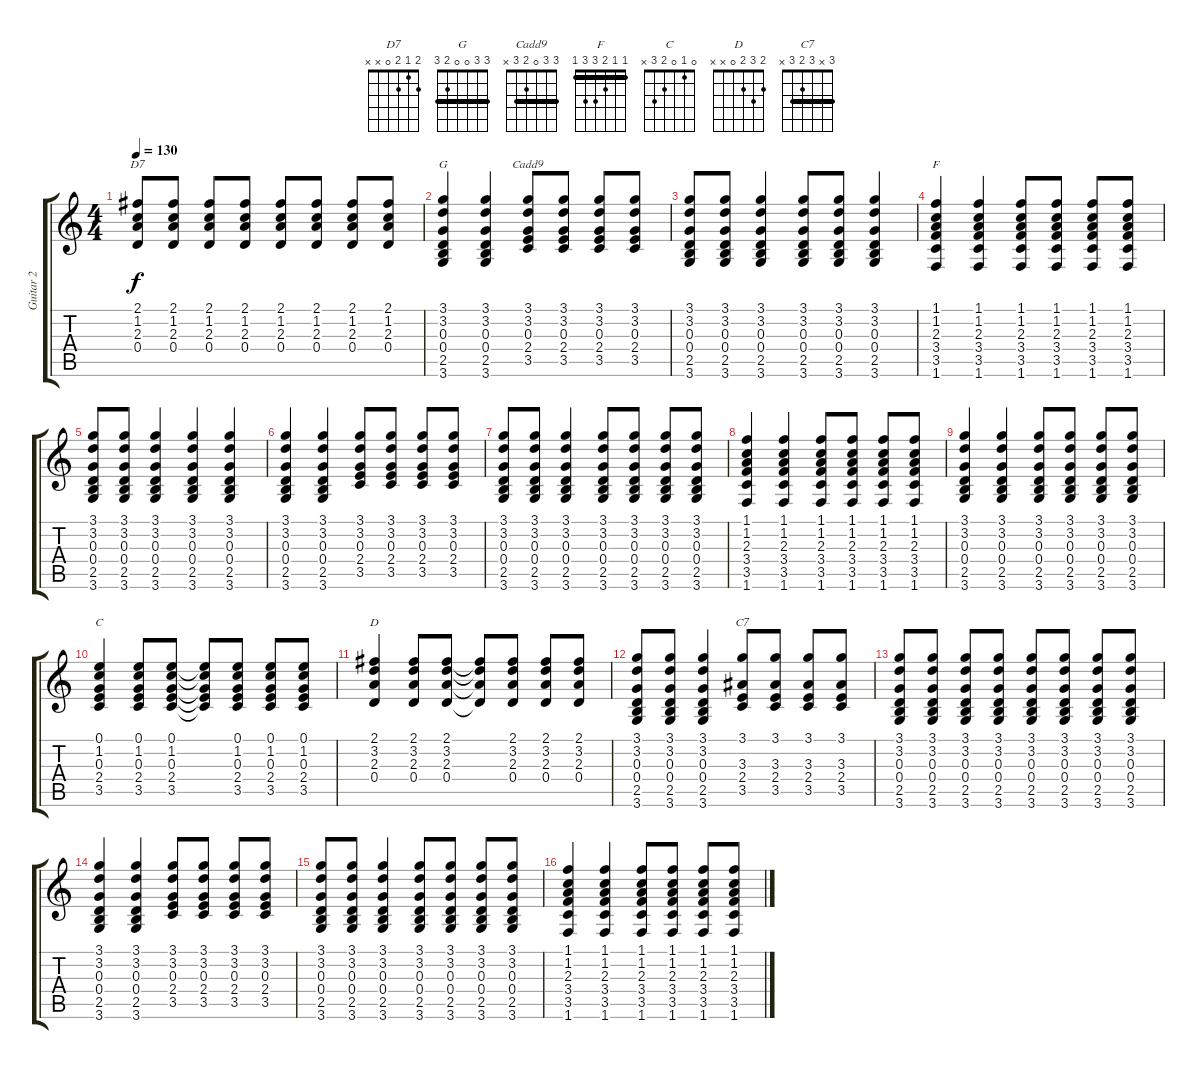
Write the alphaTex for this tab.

\track ("Guitar 2" "Guitar 2") {mute instrument acousticguitarsteel}
\staff {score tabs}
\tuning (E4 B3 G3 D3 A2 E2) {hide}
\chord ("D7" 2 1 2 0 x x)
\chord ("G" 3 3 0 0 2 3) {barre 3}
\chord ("Cadd9" 3 3 0 2 3 x) {barre 3}
\chord ("F" 1 1 2 3 3 1) {barre 1}
\chord ("C" 0 1 0 2 3 x)
\chord ("D" 2 3 2 0 x x)
\chord ("C7" 3 x 3 2 3 x) {barre 3}
\ts (4 4)
\tempo 130
\clef g2
\ks c
(2.1 1.2 2.3 0.4).8{ch "D7" dy f} (2.1 1.2 2.3 0.4).8 (2.1 1.2 2.3 0.4).8 (2.1 1.2 2.3 0.4).8 (2.1 1.2 2.3 0.4).8 (2.1 1.2 2.3 0.4).8 (2.1 1.2 2.3 0.4).8 (2.1 1.2 2.3 0.4).8 |
(3.1 3.2 0.3 0.4 2.5 3.6).4{ch "G"} (3.1 3.2 0.3 0.4 2.5 3.6).4 (3.1 3.2 0.3 2.4 3.5).8{ch "Cadd9"} (3.1 3.2 0.3 2.4 3.5).8 (3.1 3.2 0.3 2.4 3.5).8 (3.1 3.2 0.3 2.4 3.5).8 |
(3.1 3.2 0.3 0.4 2.5 3.6).8 (3.1 3.2 0.3 0.4 2.5 3.6).8 (3.1 3.2 0.3 0.4 2.5 3.6).4 (3.1 3.2 0.3 0.4 2.5 3.6).8 (3.1 3.2 0.3 0.4 2.5 3.6).8 (3.1 3.2 0.3 0.4 2.5 3.6).4 |
(1.1 1.2 2.3 3.4 3.5 1.6).4{ch "F"} (1.1 1.2 2.3 3.4 3.5 1.6).4 (1.1 1.2 2.3 3.4 3.5 1.6).8 (1.1 1.2 2.3 3.4 3.5 1.6).8 (1.1 1.2 2.3 3.4 3.5 1.6).8 (1.1 1.2 2.3 3.4 3.5 1.6).8 |
(3.1 3.2 0.3 0.4 2.5 3.6).8 (3.1 3.2 0.3 0.4 2.5 3.6).8 (3.1 3.2 0.3 0.4 2.5 3.6).4 (3.1 3.2 0.3 0.4 2.5 3.6).4 (3.1 3.2 0.3 0.4 2.5 3.6).4 |
(3.1 3.2 0.3 0.4 2.5 3.6).4 (3.1 3.2 0.3 0.4 2.5 3.6).4 (3.1 3.2 0.3 2.4 3.5).8 (3.1 3.2 0.3 2.4 3.5).8 (3.1 3.2 0.3 2.4 3.5).8 (3.1 3.2 0.3 2.4 3.5).8 |
(3.1 3.2 0.3 0.4 2.5 3.6).8 (3.1 3.2 0.3 0.4 2.5 3.6).8 (3.1 3.2 0.3 0.4 2.5 3.6).4 (3.1 3.2 0.3 0.4 2.5 3.6).8 (3.1 3.2 0.3 0.4 2.5 3.6).8 (3.1 3.2 0.3 0.4 2.5 3.6).8 (3.1 3.2 0.3 0.4 2.5 3.6).8 |
(1.1 1.2 2.3 3.4 3.5 1.6).4 (1.1 1.2 2.3 3.4 3.5 1.6).4 (1.1 1.2 2.3 3.4 3.5 1.6).8 (1.1 1.2 2.3 3.4 3.5 1.6).8 (1.1 1.2 2.3 3.4 3.5 1.6).8 (1.1 1.2 2.3 3.4 3.5 1.6).8 |
(3.1 3.2 0.3 0.4 2.5 3.6).4 (3.1 3.2 0.3 0.4 2.5 3.6).4 (3.1 3.2 0.3 0.4 2.5 3.6).8 (3.1 3.2 0.3 0.4 2.5 3.6).8 (3.1 3.2 0.3 0.4 2.5 3.6).8 (3.1 3.2 0.3 0.4 2.5 3.6).8 |
(0.1 1.2 0.3 2.4 3.5).4{ch "C"} (0.1 1.2 0.3 2.4 3.5).8 (0.1 1.2 0.3 2.4 3.5).8 (0.1{t} 1.2{t} 0.3{t} 2.4{t} 3.5{t}).8 (0.1 1.2 0.3 2.4 3.5).8 (0.1 1.2 0.3 2.4 3.5).8 (0.1 1.2 0.3 2.4 3.5).8 |
(2.1 3.2 2.3 0.4).4{ch "D"} (2.1 3.2 2.3 0.4).8 (2.1 3.2 2.3 0.4).8 (2.1{t} 3.2{t} 2.3{t} 0.4{t}).8 (2.1 3.2 2.3 0.4).8 (2.1 3.2 2.3 0.4).8 (2.1 3.2 2.3 0.4).8 |
(3.1 3.2 0.3 0.4 2.5 3.6).8 (3.1 3.2 0.3 0.4 2.5 3.6).8 (3.1 3.2 0.3 0.4 2.5 3.6).4 (3.1 3.3 2.4 3.5).8{ch "C7"} (3.1 3.3 2.4 3.5).8 (3.1 3.3 2.4 3.5).8 (3.1 3.3 2.4 3.5).8 |
(3.1 3.2 0.3 0.4 2.5 3.6).8 (3.1 3.2 0.3 0.4 2.5 3.6).8 (3.1 3.2 0.3 0.4 2.5 3.6).8 (3.1 3.2 0.3 0.4 2.5 3.6).8 (3.1 3.2 0.3 0.4 2.5 3.6).8 (3.1 3.2 0.3 0.4 2.5 3.6).8 (3.1 3.2 0.3 0.4 2.5 3.6).8 (3.1 3.2 0.3 0.4 2.5 3.6).8 |
(3.1 3.2 0.3 0.4 2.5 3.6).4 (3.1 3.2 0.3 0.4 2.5 3.6).4 (3.1 3.2 0.3 2.4 3.5).8 (3.1 3.2 0.3 2.4 3.5).8 (3.1 3.2 0.3 2.4 3.5).8 (3.1 3.2 0.3 2.4 3.5).8 |
(3.1 3.2 0.3 0.4 2.5 3.6).8 (3.1 3.2 0.3 0.4 2.5 3.6).8 (3.1 3.2 0.3 0.4 2.5 3.6).4 (3.1 3.2 0.3 0.4 2.5 3.6).8 (3.1 3.2 0.3 0.4 2.5 3.6).8 (3.1 3.2 0.3 0.4 2.5 3.6).8 (3.1 3.2 0.3 0.4 2.5 3.6).8 |
(1.1 1.2 2.3 3.4 3.5 1.6).4 (1.1 1.2 2.3 3.4 3.5 1.6).4 (1.1 1.2 2.3 3.4 3.5 1.6).8 (1.1 1.2 2.3 3.4 3.5 1.6).8 (1.1 1.2 2.3 3.4 3.5 1.6).8 (1.1 1.2 2.3 3.4 3.5 1.6).8
